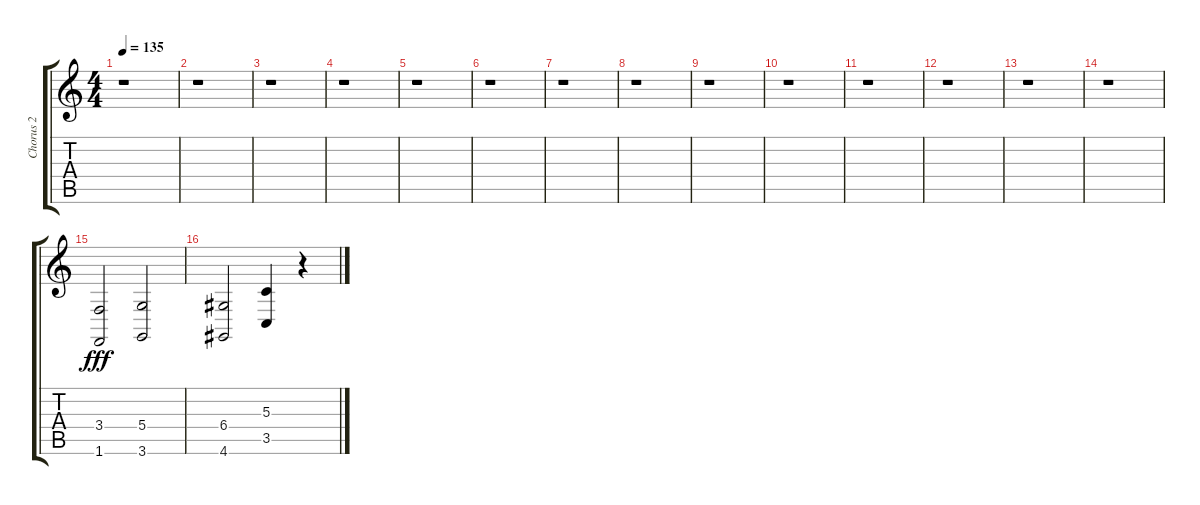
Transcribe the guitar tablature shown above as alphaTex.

\track ("Chorus 2" "Chorus 2") {instrument synthvoice}
\staff {score tabs}
\tuning (E4 B3 G3 D3 A2 E2) {hide}
\ts (4 4)
\tempo 135
\clef g2
\ks c
r.1{dy f} |
r.1 |
r.1 |
r.1 |
r.1 |
r.1 |
r.1 |
r.1 |
r.1 |
r.1 |
r.1 |
r.1 |
r.1 |
r.1 |
(3.4 1.6).2{dy fff volume 16} (5.4 3.6).2 |
(6.4 4.6).2 (5.3 3.5).4 r.4
